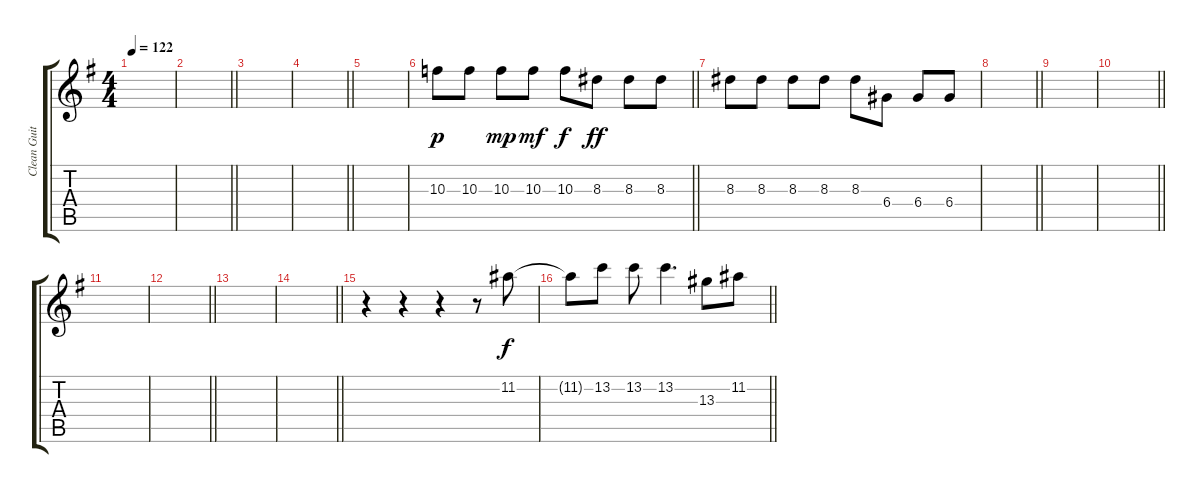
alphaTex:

\track ("Clean Guitar" "Clean Guit") {instrument electricguitarclean}
\staff {score tabs}
\tuning (E4 B3 G3 D3 A2 E2) {hide}
\ts (4 4)
\tempo 122
\clef g2
\ks g
|
\barLineRight lightlight
|
|
\barLineRight lightlight
|
|
\barLineRight lightlight
10.3.8{dy p} 10.3.8 10.3.8{dy mp} 10.3.8{dy mf} 10.3.8{dy f} 8.3.8{dy ff} 8.3.8 8.3.8 |
8.3.8 8.3.8 8.3.8 8.3.8 8.3.8 6.4.8 6.4.8 6.4.8 |
\barLineRight lightlight
|
|
\barLineRight lightlight
|
|
\barLineRight lightlight
|
|
\barLineRight lightlight
|
r.4 r.4 r.4 r.8 11.2.8{dy f} |
\barLineRight lightlight
11.2{t}.8 13.2.8 13.2.8 13.2.4{d} 13.3.8 11.2.8
